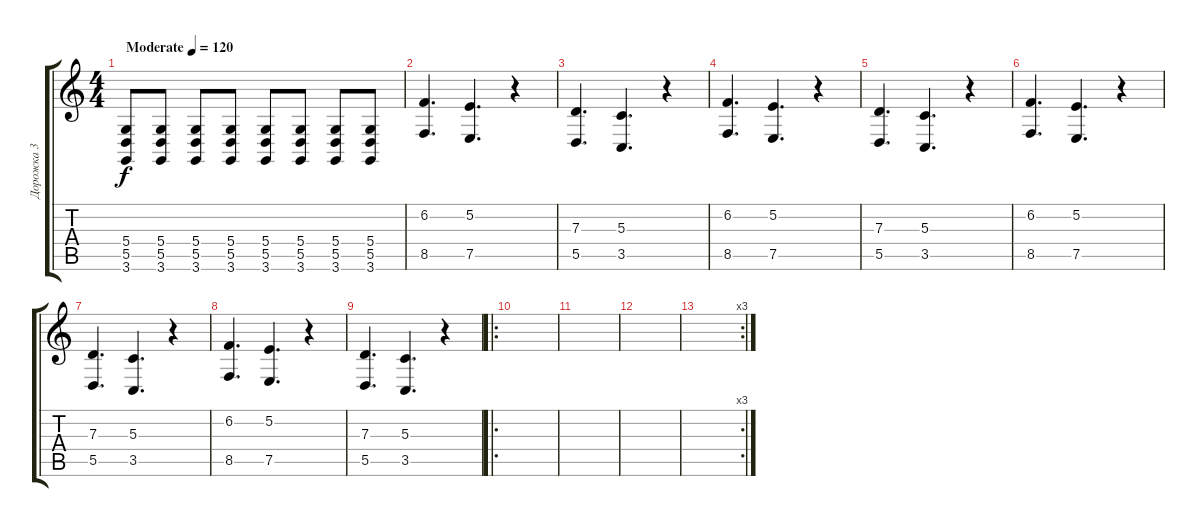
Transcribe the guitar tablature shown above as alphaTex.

\track ("Дорожка 3" "Дорожка 3") {instrument electricgrandpiano}
\staff {score tabs}
\tuning (E4 B3 G3 D3 A2 E2) {hide}
\ts (4 4)
\tempo (120 "Moderate")
\clef g2
\ks c
(5.4 5.5 3.6).8{dy f instrument orchestrahit} (5.4 5.5 3.6).8 (5.4 5.5 3.6).8 (5.4 5.5 3.6).8 (5.4 5.5 3.6).8 (5.4 5.5 3.6).8 (5.4 5.5 3.6).8 (5.4 5.5 3.6).8 |
(6.2 8.5).4{d instrument electricgrandpiano} (5.2 7.5).4{d} r.4 |
(7.3 5.5).4{d} (5.3 3.5).4{d} r.4 |
(6.2 8.5).4{d} (5.2 7.5).4{d} r.4 |
(7.3 5.5).4{d} (5.3 3.5).4{d} r.4 |
(6.2 8.5).4{d} (5.2 7.5).4{d} r.4 |
(7.3 5.5).4{d} (5.3 3.5).4{d} r.4 |
(6.2 8.5).4{d} (5.2 7.5).4{d} r.4 |
(7.3 5.5).4{d} (5.3 3.5).4{d} r.4 |
\ro
|
|
|
\rc 3
